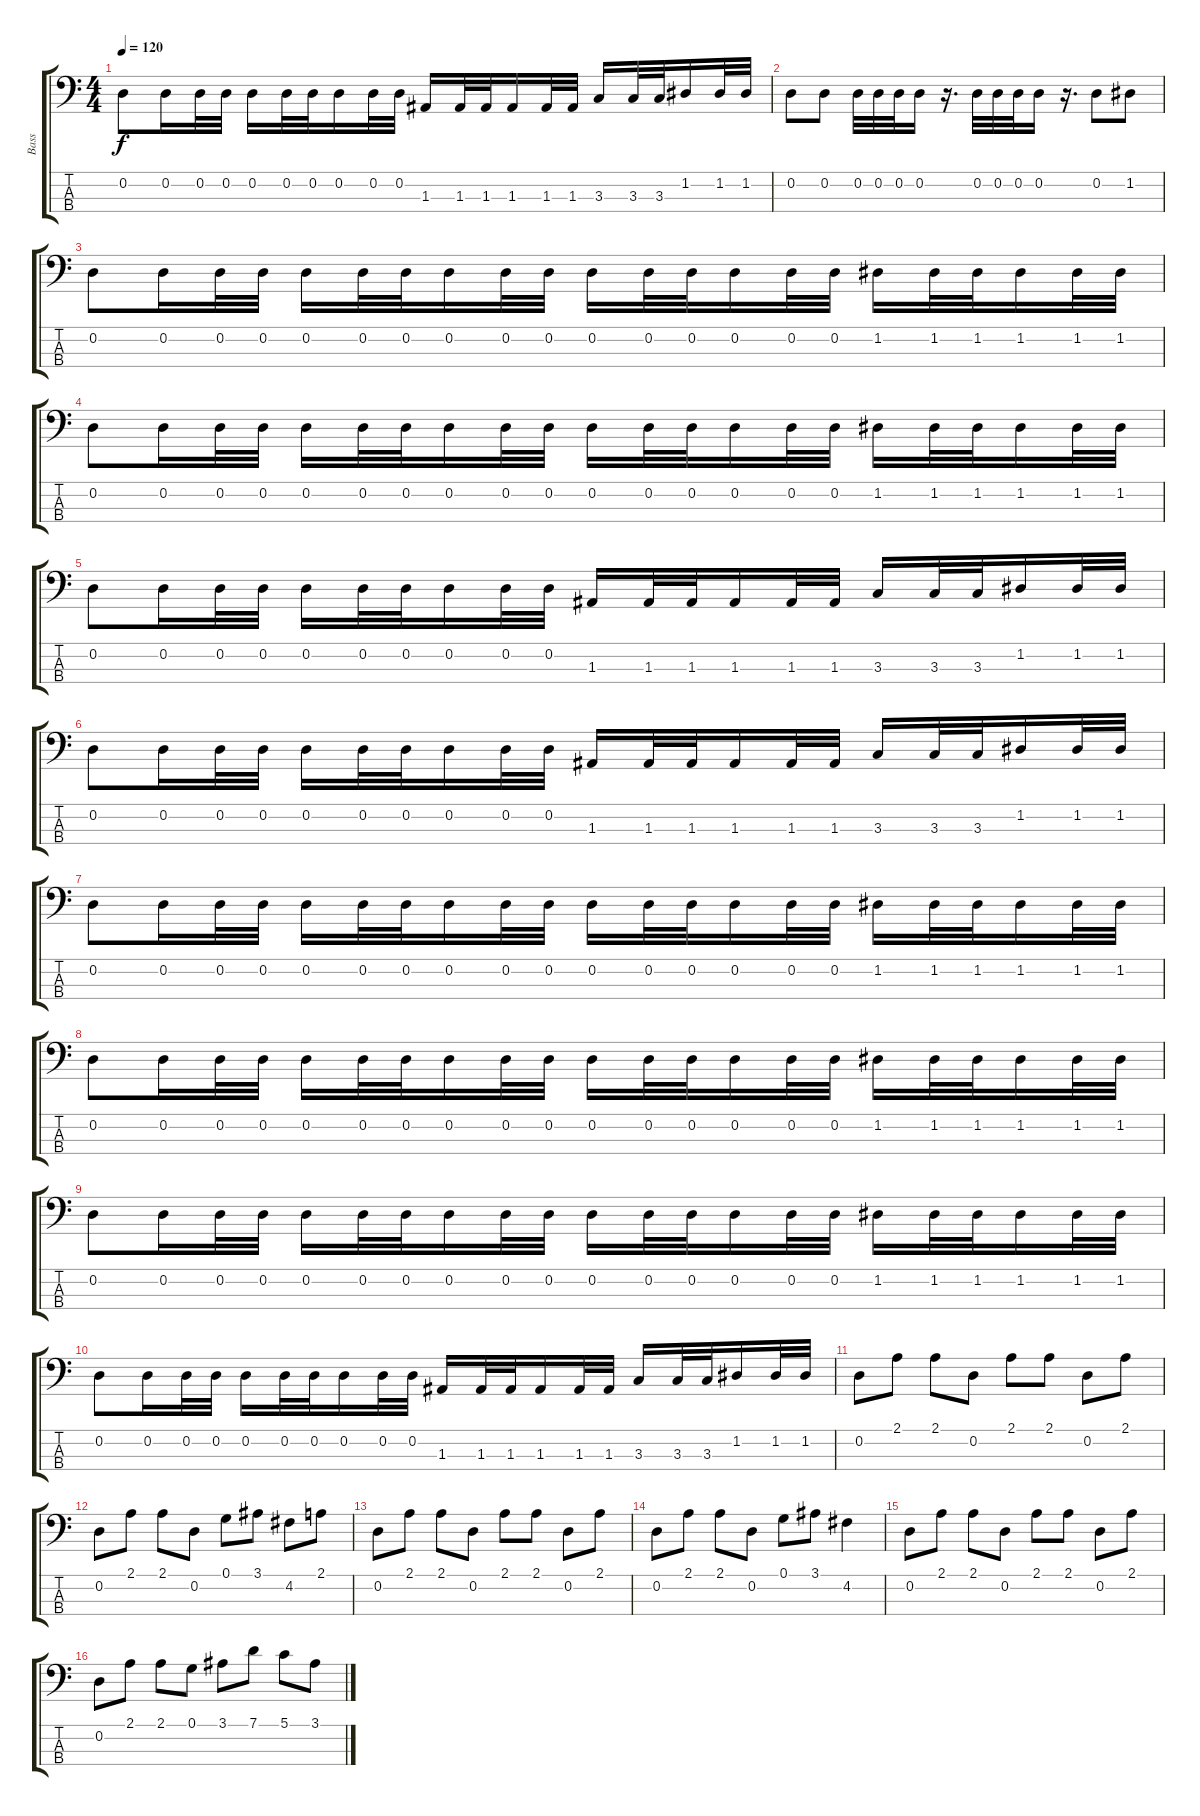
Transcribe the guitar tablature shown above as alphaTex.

\track ("Bass" "Bass") {instrument electricbassfinger}
\staff {score tabs}
\tuning (G2 D2 A1 E1) {hide}
\ts (4 4)
\tempo 120
\clef f4
\ks c
0.2.8{dy f} 0.2.16 0.2.32 0.2.32 0.2.16 0.2.32 0.2.32 0.2.16 0.2.32 0.2.32 1.3.16 1.3.32 1.3.32 1.3.16 1.3.32 1.3.32 3.3.16 3.3.32 3.3.32 1.2.16 1.2.32 1.2.32 |
0.2.8 0.2.8 0.2.32 0.2.32 0.2.32 0.2.16 r.16{d} 0.2.32 0.2.32 0.2.32 0.2.16 r.16{d} 0.2.8 1.2.8 |
0.2.8 0.2.16 0.2.32 0.2.32 0.2.16 0.2.32 0.2.32 0.2.16 0.2.32 0.2.32 0.2.16 0.2.32 0.2.32 0.2.16 0.2.32 0.2.32 1.2.16 1.2.32 1.2.32 1.2.16 1.2.32 1.2.32 |
0.2.8 0.2.16 0.2.32 0.2.32 0.2.16 0.2.32 0.2.32 0.2.16 0.2.32 0.2.32 0.2.16 0.2.32 0.2.32 0.2.16 0.2.32 0.2.32 1.2.16 1.2.32 1.2.32 1.2.16 1.2.32 1.2.32 |
0.2.8 0.2.16 0.2.32 0.2.32 0.2.16 0.2.32 0.2.32 0.2.16 0.2.32 0.2.32 1.3.16 1.3.32 1.3.32 1.3.16 1.3.32 1.3.32 3.3.16 3.3.32 3.3.32 1.2.16 1.2.32 1.2.32 |
0.2.8 0.2.16 0.2.32 0.2.32 0.2.16 0.2.32 0.2.32 0.2.16 0.2.32 0.2.32 1.3.16 1.3.32 1.3.32 1.3.16 1.3.32 1.3.32 3.3.16 3.3.32 3.3.32 1.2.16 1.2.32 1.2.32 |
0.2.8 0.2.16 0.2.32 0.2.32 0.2.16 0.2.32 0.2.32 0.2.16 0.2.32 0.2.32 0.2.16 0.2.32 0.2.32 0.2.16 0.2.32 0.2.32 1.2.16 1.2.32 1.2.32 1.2.16 1.2.32 1.2.32 |
0.2.8 0.2.16 0.2.32 0.2.32 0.2.16 0.2.32 0.2.32 0.2.16 0.2.32 0.2.32 0.2.16 0.2.32 0.2.32 0.2.16 0.2.32 0.2.32 1.2.16 1.2.32 1.2.32 1.2.16 1.2.32 1.2.32 |
0.2.8 0.2.16 0.2.32 0.2.32 0.2.16 0.2.32 0.2.32 0.2.16 0.2.32 0.2.32 0.2.16 0.2.32 0.2.32 0.2.16 0.2.32 0.2.32 1.2.16 1.2.32 1.2.32 1.2.16 1.2.32 1.2.32 |
0.2.8 0.2.16 0.2.32 0.2.32 0.2.16 0.2.32 0.2.32 0.2.16 0.2.32 0.2.32 1.3.16 1.3.32 1.3.32 1.3.16 1.3.32 1.3.32 3.3.16 3.3.32 3.3.32 1.2.16 1.2.32 1.2.32 |
0.2.8 2.1.8 2.1.8 0.2.8 2.1.8 2.1.8 0.2.8 2.1.8 |
0.2.8 2.1.8 2.1.8 0.2.8 0.1.8 3.1.8 4.2.8 2.1.8 |
0.2.8 2.1.8 2.1.8 0.2.8 2.1.8 2.1.8 0.2.8 2.1.8 |
0.2.8 2.1.8 2.1.8 0.2.8 0.1.8 3.1.8 4.2.4 |
0.2.8 2.1.8 2.1.8 0.2.8 2.1.8 2.1.8 0.2.8 2.1.8 |
0.2.8 2.1.8 2.1.8 0.1.8 3.1.8 7.1.8 5.1.8 3.1.8
